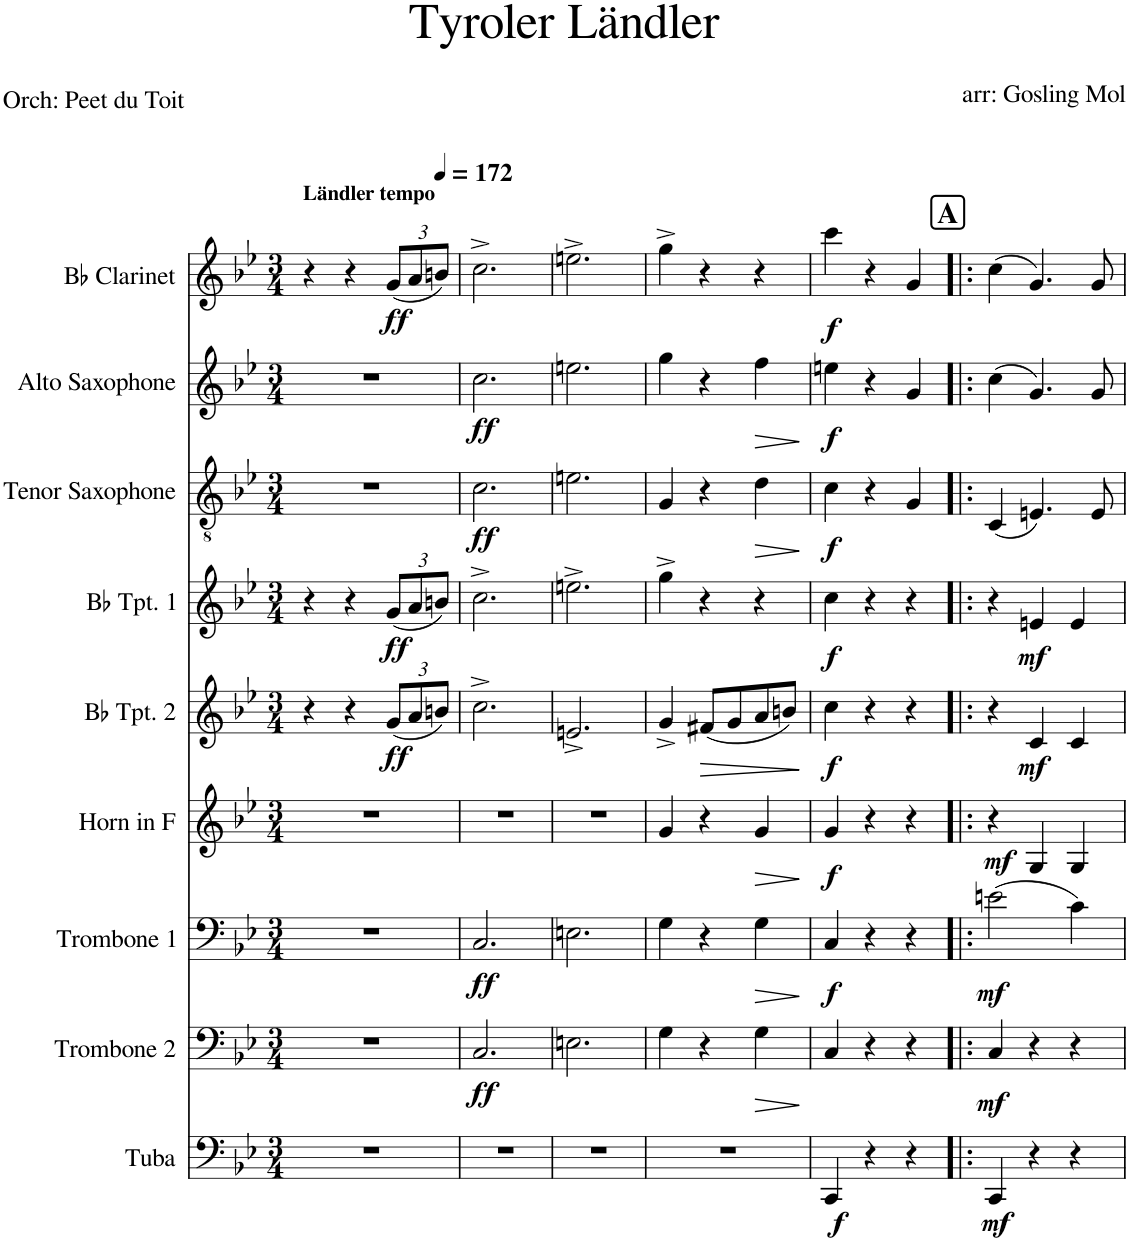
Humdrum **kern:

**kern	**dynam	**kern	**dynam	**kern	**dynam	**kern	**dynam	**kern	**dynam	**kern	**dynam	**kern	**dynam	**kern	**dynam	**kern	**dynam
*part9	*part9	*part8	*part8	*part7	*part7	*part6	*part6	*part5	*part5	*part4	*part4	*part3	*part3	*part2	*part2	*part1	*part1
*staff9	*staff9	*staff8	*staff8	*staff7	*staff7	*staff6	*staff6	*staff5	*staff5	*staff4	*staff4	*staff3	*staff3	*staff2	*staff2	*staff1	*staff1
*I"Tuba	*	*I"Trombone 2	*	*I"Trombone 1	*	*I"Horn in F	*	*I"Bb Tpt. 2	*	*I"Bb Tpt. 1	*	*I"Tenor Saxophone	*	*I"Alto Saxophone	*	*I"Bb Clarinet	*
*I'Tba.	*	*I'Tbn. 2	*	*I'Tbn. 1	*	*	*	*I'Bb Tpt. 2	*	*I'Bb Tpt. 1	*	*I'T. Sax.	*	*I'A. Sax.	*	*I'Bb Cl.	*
*clefF4	*	*clefF4	*	*clefF4	*	*clefG2	*	*clefG2	*	*clefG2	*	*clefGv2	*	*clefG2	*	*clefG2	*
*	*	*	*	*	*	*ITrd4c7	*	*ITrd1c2	*	*ITrd1c2	*	*ITrd8c14	*	*ITrd5c9	*	*ITrd1c2	*
*k[b-e-]	*	*k[b-e-]	*	*k[b-e-]	*	*k[b-e-]	*	*k[b-e-]	*	*k[b-e-]	*	*k[b-e-]	*	*k[b-e-]	*	*k[b-e-]	*
*M3/4	*	*M3/4	*	*M3/4	*	*M3/4	*	*M3/4	*	*M3/4	*	*M3/4	*	*M3/4	*	*M3/4	*
*MM172	*	*MM172	*	*MM172	*	*MM172	*	*MM172	*	*MM172	*	*MM172	*	*MM172	*	*MM172	*
=1	=1	=1	=1	=1	=1	=1	=1	=1	=1	=1	=1	=1	=1	=1	=1	=1	=1
!	!	!	!	!	!	!	!	!	!	!	!	!	!	!	!	!LO:TX:a:B:t=Ländler tempo	!
2.r	.	2.r	.	2.r	.	2.r	.	4r	.	4r	.	2.r	.	2.r	.	4r	.
.	.	.	.	.	.	.	.	4r	.	4r	.	.	.	.	.	4r	.
*	*	*	*	*	*	*	*	*Xbrackettup	*	*Xbrackettup	*	*	*	*	*	*Xbrackettup	*
!	!	!	!	!	!	!	!	!	!LO:DY:b	!	!LO:DY:b	!	!	!	!	!	!LO:DY:b
.	.	.	.	.	.	.	.	(12g/L	ff	(12g/L	ff	.	.	.	.	(12g/L	ff
.	.	.	.	.	.	.	.	12a/	.	12a/	.	.	.	.	.	12a/	.
.	.	.	.	.	.	.	.	12bn/J)	.	12bn/J)	.	.	.	.	.	12bn/J)	.
=2	=2	=2	=2	=2	=2	=2	=2	=2	=2	=2	=2	=2	=2	=2	=2	=2	=2
!	!	!	!LO:DY:b	!	!LO:DY:b	!	!	!	!	!	!	!	!LO:DY:b	!	!LO:DY:b	!	!
2.r	.	2.C/	ff	2.C/	ff	2.r	.	2.cc^\	.	2.cc^\	.	2.c\	ff	2.cc\	ff	2.cc^\	.
=3	=3	=3	=3	=3	=3	=3	=3	=3	=3	=3	=3	=3	=3	=3	=3	=3	=3
2.r	.	2.En\	.	2.En\	.	2.r	.	2.en^/	.	2.een^\	.	2.en\	.	2.een\	.	2.een^\	.
=4	=4	=4	=4	=4	=4	=4	=4	=4	=4	=4	=4	=4	=4	=4	=4	=4	=4
2.r	.	4G\	.	4G\	.	4g/	.	4g^/	.	4gg^\	.	4G/	.	4gg\	.	4gg^\	.
!	!	!	!	!	!	!	!	!	!LO:HP:b	!	!	!	!	!	!	!	!
.	.	4r	.	4r	.	4r	.	(8f#X/L	>	4r	.	4r	.	4r	.	4r	.
.	.	.	.	.	.	.	.	8g/	.	.	.	.	.	.	.	.	.
!	!	!	!LO:HP:b	!	!LO:HP:b	!	!LO:HP:b	!	!	!	!	!	!LO:HP:b	!	!LO:HP:b	!	!
.	.	4G\	>	4G\	>	4g/	>	8a/	.	4r	.	4d\	>	4ff\	>	4r	.
.	.	.	.	.	.	.	.	8bn/J)	.	.	.	.	.	.	.	.	.
.	.	.	]	.	]	.	]	.	]	.	.	.	]	.	]	.	.
=5	=5	=5	=5	=5	=5	=5	=5	=5	=5	=5	=5	=5	=5	=5	=5	=5	=5
!	!LO:DY:b	!	!	!	!LO:DY:b	!	!LO:DY:b	!	!LO:DY:b	!	!LO:DY:b	!	!LO:DY:b	!	!LO:DY:b	!	!LO:DY:b
4CC/	f	4C/	.	4C/	f	4g/	f	4cc\	f	4cc\	f	4c\	f	4een\	f	4ccc\	f
4r	.	4r	.	4r	.	4r	.	4r	.	4r	.	4r	.	4r	.	4r	.
4r	.	4r	.	4r	.	4r	.	4r	.	4r	.	4G/	.	4g/	.	4g/	.
!!LO:REH:place=s1:a:B:cj:fs=14:t=A
=6!|:	=6!|:	=6!|:	=6!|:	=6!|:	=6!|:	=6!|:	=6!|:	=6!|:	=6!|:	=6!|:	=6!|:	=6!|:	=6!|:	=6!|:	=6!|:	=6!|:	=6!|:
!	!LO:DY:b	!	!LO:DY:b	!	!LO:DY:b	!	!LO:DY:b	!	!	!	!	!	!	!	!	!	!
4CC/	mf	4C/	mf	(2en\	mf	4r	mf	4r	.	4r	.	(4C/	.	(4cc\	.	(4cc\	.
!	!	!	!	!	!	!	!	!	!LO:DY:b	!	!LO:DY:b	!	!	!	!	!	!
4r	.	4r	.	.	.	4G/	.	4c/	mf	4en/	mf	4.En/)	.	4.g/)	.	4.g/)	.
4r	.	4r	.	4c\)	.	4G/	.	4c/	.	4e/	.	.	.	.	.	.	.
.	.	.	.	.	.	.	.	.	.	.	.	8E/	.	8g/	.	8g/	.
=	=	=	=	=	=	=	=	=	=	=	=	=	=	=	=	=	=
*-	*-	*-	*-	*-	*-	*-	*-	*-	*-	*-	*-	*-	*-	*-	*-	*-	*-
